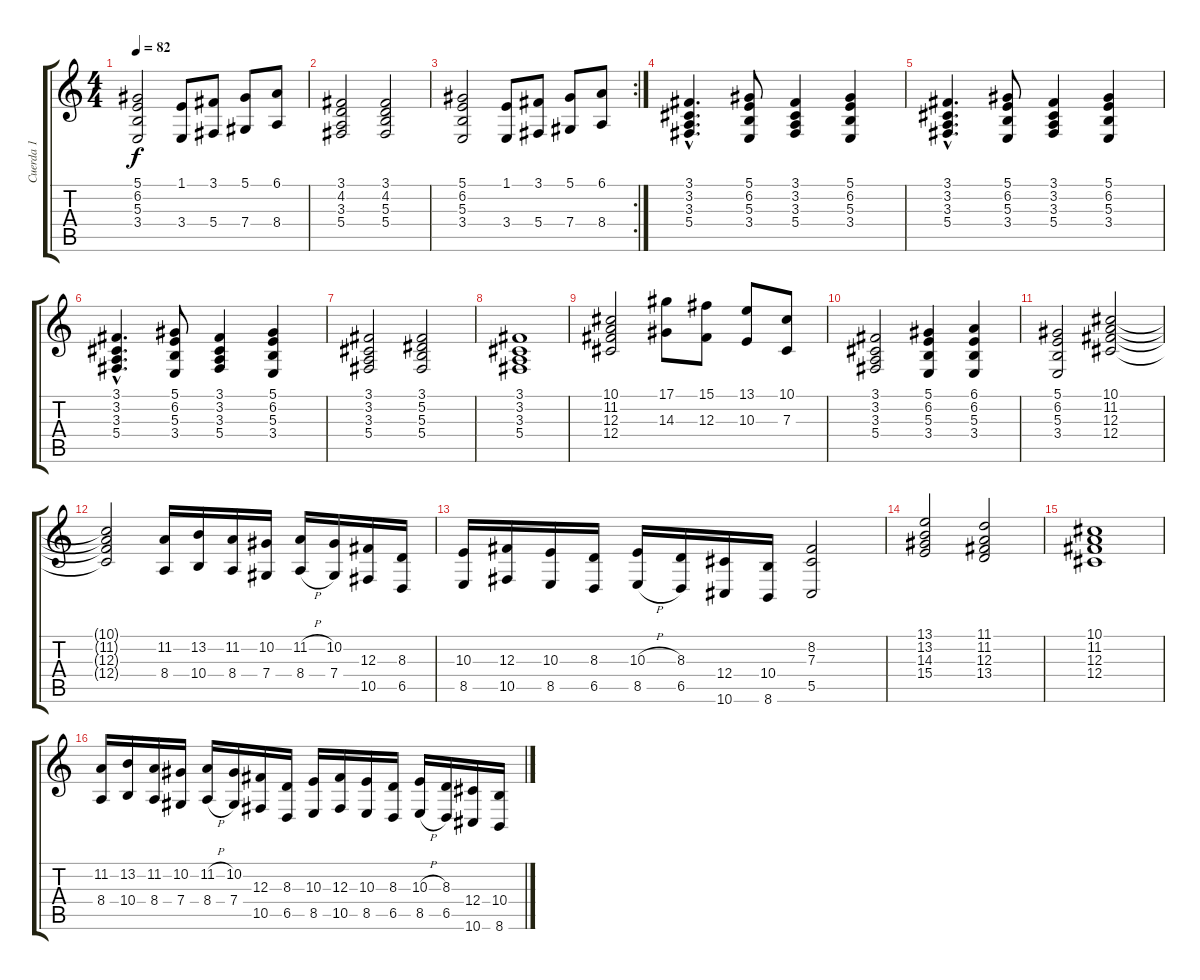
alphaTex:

\track ("Cuerda 1" "Cuerda 1") {instrument stringensemble2}
\staff {score tabs}
\tuning (Eb4 Bb3 Gb3 Db3 Ab2 Eb2) {hide}
\ts (4 4)
\tempo 82
\clef g2
\ks c
(5.1 6.2 5.3 3.4).2{dy f} (1.1 3.4).8 (3.1 5.4).8 (5.1 7.4).8 (6.1 8.4).8 |
(3.1 4.2 3.3 5.4).2 (3.1 4.2 5.3 5.4).2 |
\rc 2
(5.1 6.2 5.3 3.4).2 (1.1 3.4).8 (3.1 5.4).8 (5.1 7.4).8 (6.1 8.4).8 |
(3.1{hac} 3.2{hac} 3.3{hac} 5.4{hac}).4{d} (5.1 6.2 5.3 3.4).8 (3.1 3.2 3.3 5.4).4 (5.1 6.2 5.3 3.4).4 |
(3.1{hac} 3.2{hac} 3.3{hac} 5.4{hac}).4{d} (5.1 6.2 5.3 3.4).8 (3.1 3.2 3.3 5.4).4 (5.1 6.2 5.3 3.4).4 |
(3.1{hac} 3.2{hac} 3.3{hac} 5.4{hac}).4{d} (5.1 6.2 5.3 3.4).8 (3.1 3.2 3.3 5.4).4 (5.1 6.2 5.3 3.4).4 |
(3.1 3.2 3.3 5.4).2 (3.1 5.2 5.3 5.4).2 |
(3.1 3.2 3.3 5.4).1 |
(10.1 11.2 12.3 12.4).2 (17.1 14.3).8 (15.1 12.3).8 (13.1 10.3).8 (10.1 7.3).8 |
(3.1 3.2 3.3 5.4).2 (5.1 6.2 5.3 3.4).4 (6.1 6.2 5.3 3.4).4 |
(5.1 6.2 5.3 3.4).2 (10.1 11.2 12.3 12.4).2 |
(10.1{t} 11.2{t} 12.3{t} 12.4{t}).2 (11.2 8.4).16 (13.2 10.4).16 (11.2 8.4).16 (10.2 7.4).16 (11.2{h} 8.4{h}).16 (10.2 7.4).16 (12.3 10.5).16 (8.3 6.5).16 |
(10.3 8.5).16 (12.3 10.5).16 (10.3 8.5).16 (8.3 6.5).16 (10.3{h} 8.5{h}).16 (8.3 6.5).16 (12.4 10.6).16 (10.4 8.6).16 (8.2 7.3 5.5).2 |
(13.1 13.2 14.3 15.4).2 (11.1 11.2 12.3 13.4).2 |
(10.1 11.2 12.3 12.4).1 |
(11.2 8.4).16 (13.2 10.4).16 (11.2 8.4).16 (10.2 7.4).16 (11.2{h} 8.4{h}).16 (10.2 7.4).16 (12.3 10.5).16 (8.3 6.5).16 (10.3 8.5).16 (12.3 10.5).16 (10.3 8.5).16 (8.3 6.5).16 (10.3{h} 8.5{h}).16 (8.3 6.5).16 (12.4 10.6).16 (10.4 8.6).16
